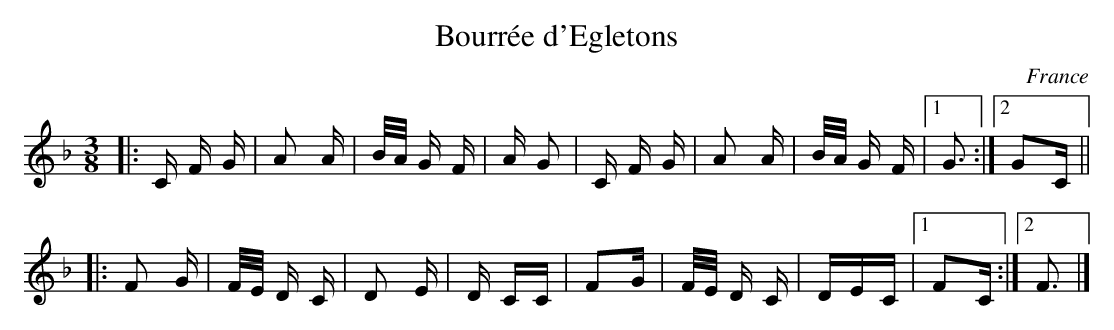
X:1
T:Bourr\'ee d'Egletons
O:France
M:3/8
K:F
|: C F G | A2 A | B/2A/2 G F | A G2 | C F G | A2 A | B/2A/2 G F |1 G3 :|2 G2C ||
|: F2 G | F/2E/2 D C | D2 E | D CC | F2G | F/2E/2 D C | DEC |1 F2C :|2 F3 |]
